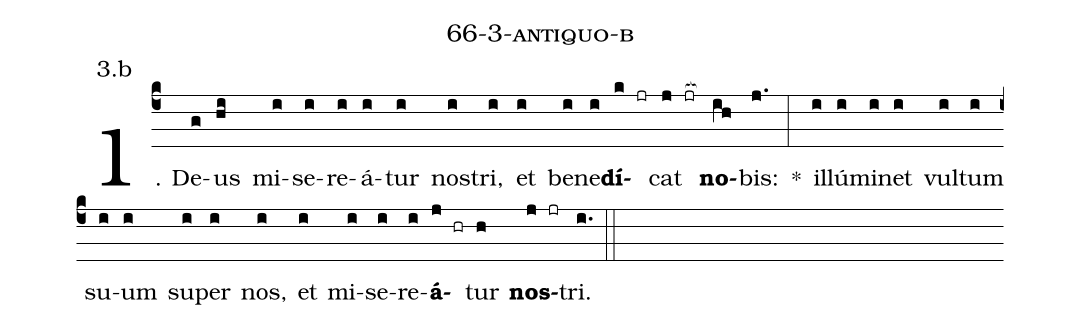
name: 66-3-antiquo-b;
annotation: 3.b;
%%
(c4)1. De(g)us(hi) mi(i)se(i)re(i)á(i)tur(i) nos(i)tri,(i) et(i) be(i)ne(i)<b>dí</b>(k jr)cat(j jr[ocb:1{]) <b>no</b>(ih[ocb:0}])bis:(j.) *(:) il(i)lú(i)mi(i)net(i) vul(i)tum(i) su(i)um(i) su(i)per(i) nos,(i) et(i) mi(i)se(i)re(i)<b>á</b>(j hr)tur(h) <b>nos</b>(j jr)tri.(i.) (::)
